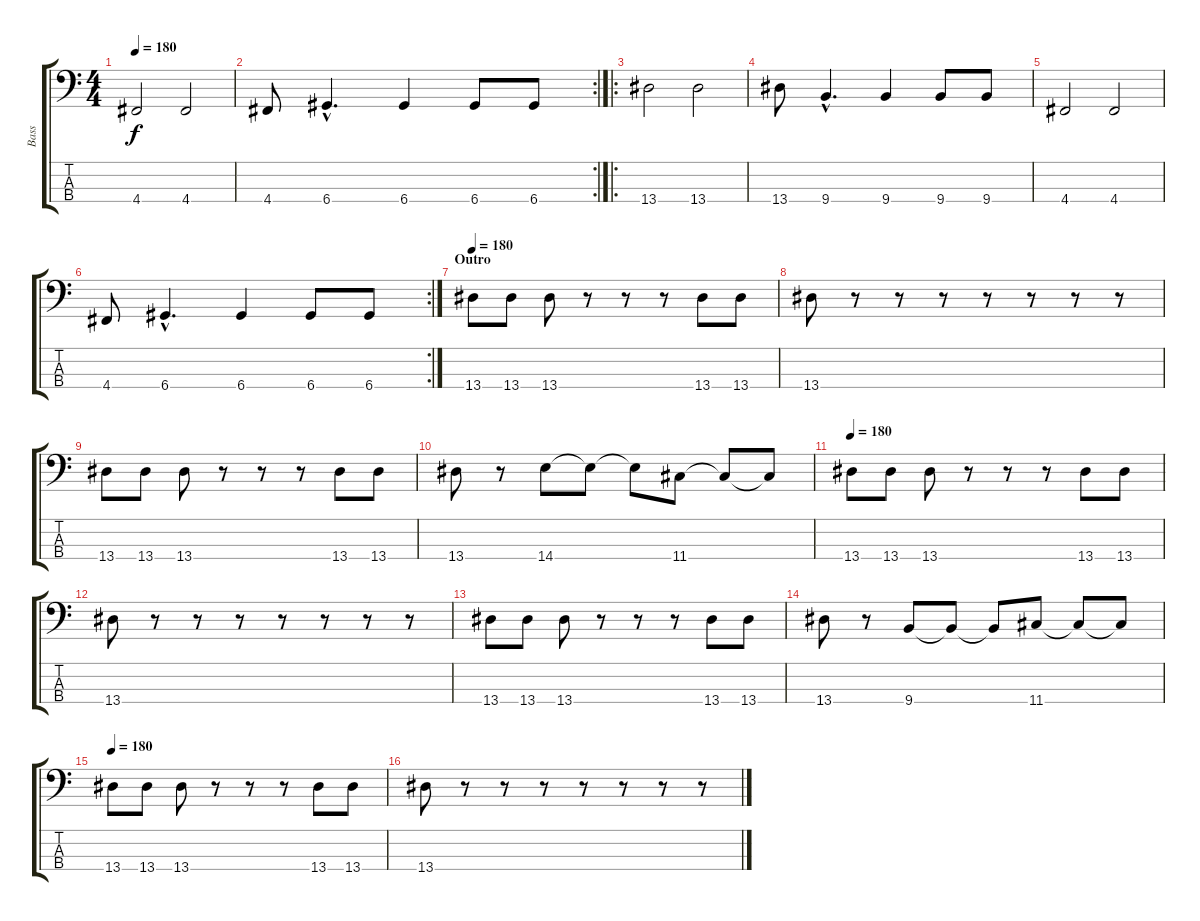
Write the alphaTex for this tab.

\track ("Bass" "Bass") {instrument electricbassfinger}
\staff {score tabs}
\tuning (G2 D2 A1 D1) {hide}
\ts (4 4)
\tempo 180
\clef f4
\ks c
4.4.2{dy f} 4.4.2 |
\rc 2
4.4.8 6.4{hac}.4{d} 6.4.4 6.4.8 6.4.8 |
\ro
13.4.2 13.4.2 |
13.4.8 9.4{hac}.4{d} 9.4.4 9.4.8 9.4.8 |
4.4.2 4.4.2 |
\rc 2
4.4.8 6.4{hac}.4{d} 6.4.4 6.4.8 6.4.8 |
\section ("" "Outro")
\tempo 180
13.4.8 13.4.8 13.4.8 r.8 r.8 r.8 13.4.8 13.4.8 |
13.4.8 r.8 r.8 r.8 r.8 r.8 r.8 r.8 |
13.4.8 13.4.8 13.4.8 r.8 r.8 r.8 13.4.8 13.4.8 |
13.4.8 r.8 14.4.8 14.4{t}.8 14.4{t}.8 11.4.8 11.4{t}.8 11.4{t}.8 |
\tempo 180
13.4.8 13.4.8 13.4.8 r.8 r.8 r.8 13.4.8 13.4.8 |
13.4.8 r.8 r.8 r.8 r.8 r.8 r.8 r.8 |
13.4.8 13.4.8 13.4.8 r.8 r.8 r.8 13.4.8 13.4.8 |
13.4.8 r.8 9.4.8 9.4{t}.8 9.4{t}.8 11.4.8 11.4{t}.8 11.4{t}.8 |
\tempo 180
13.4.8 13.4.8 13.4.8 r.8 r.8 r.8 13.4.8 13.4.8 |
13.4.8 r.8 r.8 r.8 r.8 r.8 r.8 r.8
